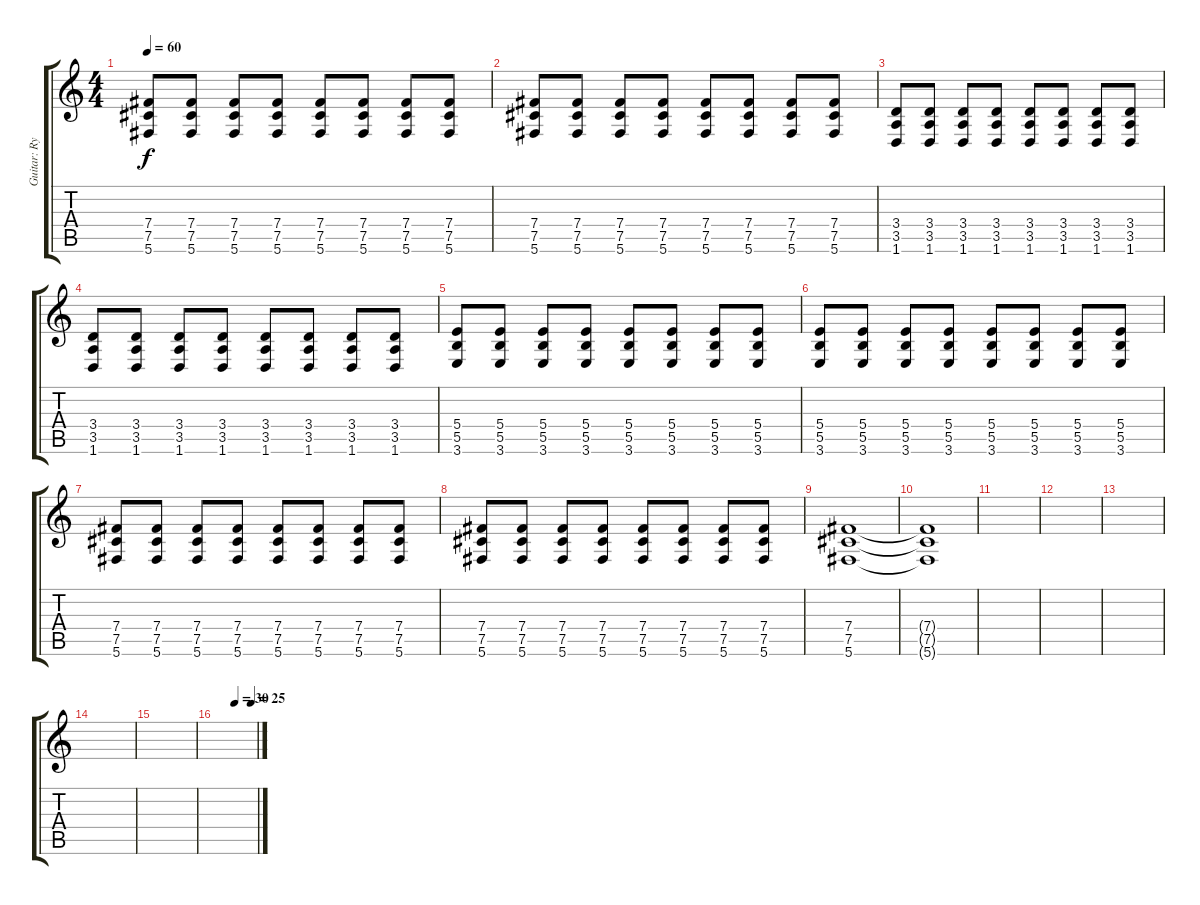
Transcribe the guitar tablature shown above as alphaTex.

\track ("Guitar: Rythm" "Guitar: Ry") {instrument distortionguitar}
\staff {score tabs}
\tuning (Db4 Ab3 E3 B2 Gb2 Db2) {hide}
\ts (4 4)
\tempo 60
\clef g2
\ks c
(7.4 7.5 5.6).8{dy f} (7.4 7.5 5.6).8 (7.4 7.5 5.6).8 (7.4 7.5 5.6).8 (7.4 7.5 5.6).8 (7.4 7.5 5.6).8 (7.4 7.5 5.6).8 (7.4 7.5 5.6).8 |
(7.4 7.5 5.6).8 (7.4 7.5 5.6).8 (7.4 7.5 5.6).8 (7.4 7.5 5.6).8 (7.4 7.5 5.6).8 (7.4 7.5 5.6).8 (7.4 7.5 5.6).8 (7.4 7.5 5.6).8 |
(3.4 3.5 1.6).8 (3.4 3.5 1.6).8 (3.4 3.5 1.6).8 (3.4 3.5 1.6).8 (3.4 3.5 1.6).8 (3.4 3.5 1.6).8 (3.4 3.5 1.6).8 (3.4 3.5 1.6).8 |
(3.4 3.5 1.6).8 (3.4 3.5 1.6).8 (3.4 3.5 1.6).8 (3.4 3.5 1.6).8 (3.4 3.5 1.6).8 (3.4 3.5 1.6).8 (3.4 3.5 1.6).8 (3.4 3.5 1.6).8 |
(5.4 5.5 3.6).8 (5.4 5.5 3.6).8 (5.4 5.5 3.6).8 (5.4 5.5 3.6).8 (5.4 5.5 3.6).8 (5.4 5.5 3.6).8 (5.4 5.5 3.6).8 (5.4 5.5 3.6).8 |
(5.4 5.5 3.6).8 (5.4 5.5 3.6).8 (5.4 5.5 3.6).8 (5.4 5.5 3.6).8 (5.4 5.5 3.6).8 (5.4 5.5 3.6).8 (5.4 5.5 3.6).8 (5.4 5.5 3.6).8 |
(7.4 7.5 5.6).8 (7.4 7.5 5.6).8 (7.4 7.5 5.6).8 (7.4 7.5 5.6).8 (7.4 7.5 5.6).8 (7.4 7.5 5.6).8 (7.4 7.5 5.6).8 (7.4 7.5 5.6).8 |
(7.4 7.5 5.6).8 (7.4 7.5 5.6).8 (7.4 7.5 5.6).8 (7.4 7.5 5.6).8 (7.4 7.5 5.6).8 (7.4 7.5 5.6).8 (7.4 7.5 5.6).8 (7.4 7.5 5.6).8 |
(7.4 7.5 5.6).1 |
(7.4{t} 7.5{t} 5.6{t}).1{volume 2} |
|
|
|
|
|
\tempo (30 0.46875)
\tempo (25 0.875)
